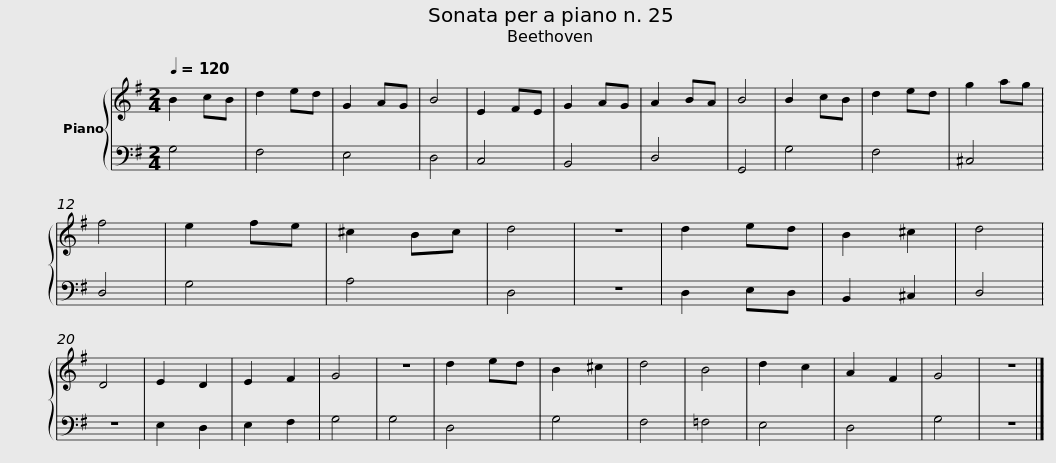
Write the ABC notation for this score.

X:1
%%score { 1 | 2 }
L:1/8
Q:1/4=120
M:2/4
I:linebreak $
K:G
V:1 treble
V:2 bass
V:1
 B2 cB | d2 ed | G2 AG | B4 | E2 FE |$ %5
 G2 AG | A2 BA | B4 | B2 cB | d2 ed |$ %10
 g2 ag | f4 | e2 fe | ^c2 Bc | d4 |$ %15
 z4 | d2 ed | B2 ^c2 | d4 | D4 |$ %20
 E2 D2 | E2 F2 | G4 | z4 | d2 ed | %25
 B2 ^c2 |$ d4 | B4 | d2 c2 | A2 F2 | %30
 G4 | z4 |] %32
V:2
 G,4 | F,4 | E,4 | D,4 | C,4 |$ %5
 B,,4 | D,4 | G,,4 | G,4 | F,4 |$ %10
 ^C,4 | D,4 | G,4 | A,4 | D,4 |$ %15
 z4 | D,2 E,D, | B,,2 ^C,2 | D,4 | z4 |$ %20
 E,2 D,2 | E,2 F,2 | G,4 | G,4 | D,4 | %25
 G,4 |$ F,4 | =F,4 | E,4 | D,4 | %30
 G,4 | z4 |] %32
